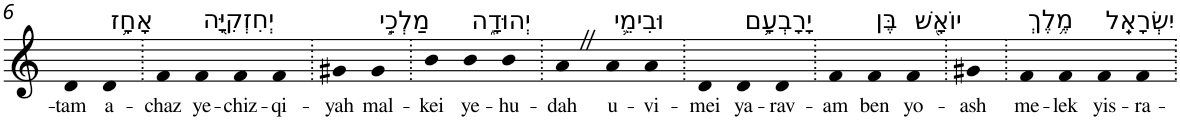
**kern	**text
*part1	*part1
*staff1	*staff1
*I"Piano	*
*I'Pno	*
!!LO:PB:g=z
*clefG2	*
*k[]	*
=6	=6
!	!LO:LY:b
4d	-tam
!LO:TX:a:t=אָחָ֥ז	!
!	!LO:LY:b
4d	a-
=7.	=7.
!	!LO:LY:b
4f	-chaz
!LO:TX:a:t=יְחִזְקִיָּ֖ה	!
!	!LO:LY:b
4f	ye-
!	!LO:LY:b
4f	-chiz-
!	!LO:LY:b
4f	-qi-
=8.	=8.
!	!LO:LY:b
4g#X	-yah
!LO:TX:a:t=מַלְכֵ֣י	!
!	!LO:LY:b
4g#	mal-
=9.	=9.
!	!LO:LY:b
4b	-kei
!LO:TX:a:t=יְהוּדָ֑ה	!
!	!LO:LY:b
4b	ye-
!	!LO:LY:b
4b	-hu-
=10.	=10.
!	!LO:LY:b
4aZ	-dah
!LO:TX:a:t=וּבִימֵ֛י	!
!	!LO:LY:b
4a	u-
!	!LO:LY:b
4a	-vi-
=11.	=11.
!	!LO:LY:b
4d	-mei
!LO:TX:a:t=יָרָבְעָ֥ם	!
!	!LO:LY:b
4d	ya-
!	!LO:LY:b
4d	-rav-
=12.	=12.
!	!LO:LY:b
4f	-am
!LO:TX:a:t=בֶּן	!
!	!LO:LY:b
4f	ben
!LO:TX:a:t=יוֹאָ֖שׁ	!
!	!LO:LY:b
4f	yo-
=13.	=13.
!	!LO:LY:b
4g#X	-ash
=14.	=14.
!LO:TX:a:t=מֶ֥לֶךְ	!
!	!LO:LY:b
4f	me-
!	!LO:LY:b
4f	-lek
!LO:TX:a:t=יִשְׂרָאֵֽל	!
!	!LO:LY:b
4f	yis-
!	!LO:LY:b
4f	-ra-
=.	=.
*-	*-
